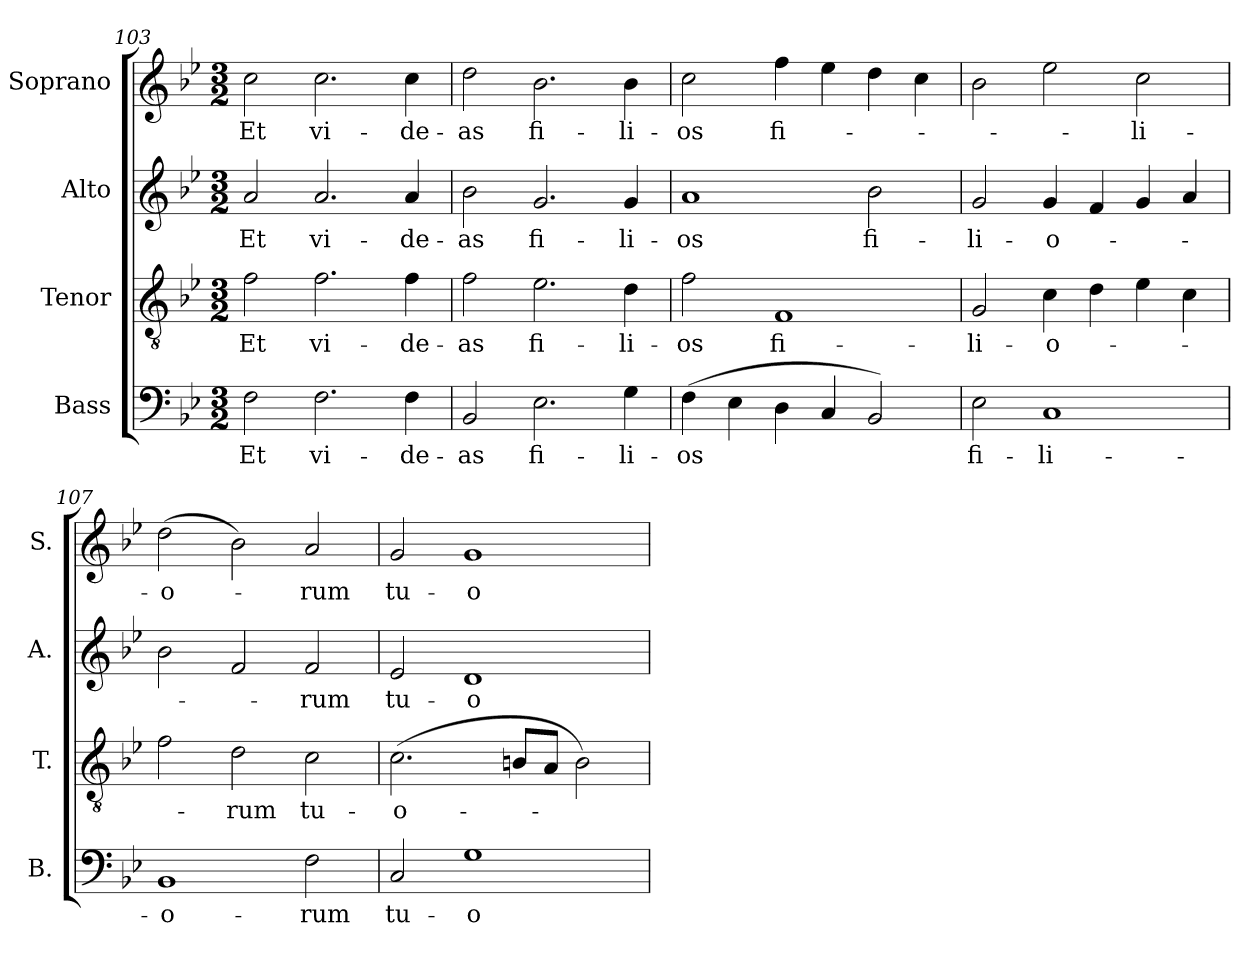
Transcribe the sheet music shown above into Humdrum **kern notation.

**kern	**text	**kern	**text	**kern	**text	**kern	**text
*part4	*part4	*part3	*part3	*part2	*part2	*part1	*part1
*staff4	*staff4	*staff3	*staff3	*staff2	*staff2	*staff1	*staff1
*I"Bass	*	*I"Tenor	*	*I"Alto	*	*I"Soprano	*
*I'B.	*	*I'T.	*	*I'A.	*	*I'S.	*
*clefF4	*	*clefGv2	*	*clefG2	*	*clefG2	*
*	*	*ITrd7c12	*	*	*	*	*
*k[b-e-]	*	*k[b-e-]	*	*k[b-e-]	*	*k[b-e-]	*
*B-:	*	*B-:	*	*B-:	*	*B-:	*
*M3/2	*	*M3/2	*	*M3/2	*	*M3/2	*
=103	=103	=103	=103	=103	=103	=103	=103
!	!LO:LY:b:color=#000000	!	!	!	!	!	!
!	!	!	!LO:LY:b:color=#000000	!	!	!	!
!	!	!	!	!	!LO:LY:b:color=#000000	!	!
!	!	!	!	!	!	!	!LO:LY:b:color=#000000
2Fi\	Et	2Fi\	Et	2ai/	Et	2cci\	Et
!	!LO:LY:b:color=#000000	!	!	!	!	!	!
!	!	!	!LO:LY:b:color=#000000	!	!	!	!
!	!	!	!	!	!LO:LY:b:color=#000000	!	!
!	!	!	!	!	!	!	!LO:LY:b:color=#000000
2.Fi\	vi-	2.Fi\	vi-	2.ai/	vi-	2.cci\	vi-
!	!LO:LY:b:color=#000000	!	!	!	!	!	!
!	!	!	!LO:LY:b:color=#000000	!	!	!	!
!	!	!	!	!	!LO:LY:b:color=#000000	!	!
!	!	!	!	!	!	!	!LO:LY:b:color=#000000
4Fi\	-de-	4Fi\	-de-	4ai/	-de-	4cci\	-de-
=104	=104	=104	=104	=104	=104	=104	=104
!	!LO:LY:b:color=#000000	!	!	!	!	!	!
!	!	!	!LO:LY:b:color=#000000	!	!	!	!
!	!	!	!	!	!LO:LY:b:color=#000000	!	!
!	!	!	!	!	!	!	!LO:LY:b:color=#000000
2BB-i/	-as	2Fi\	-as	2b-i\	-as	2ddi\	-as
!	!LO:LY:b:color=#000000	!	!	!	!	!	!
!	!	!	!LO:LY:b:color=#000000	!	!	!	!
!	!	!	!	!	!LO:LY:b:color=#000000	!	!
!	!	!	!	!	!	!	!LO:LY:b:color=#000000
2.E-i\	fi-	2.E-i\	fi-	2.gi/	fi-	2.b-i\	fi-
!	!LO:LY:b:color=#000000	!	!	!	!	!	!
!	!	!	!LO:LY:b:color=#000000	!	!	!	!
!	!	!	!	!	!LO:LY:b:color=#000000	!	!
!	!	!	!	!	!	!	!LO:LY:b:color=#000000
4Gi\	-li-	4Di\	-li-	4gi/	-li-	4b-i\	-li-
!!LO:LB:g=z
=105	=105	=105	=105	=105	=105	=105	=105
!	!LO:LY:b:color=#000000	!	!	!	!	!	!
!	!	!	!LO:LY:b:color=#000000	!	!	!	!
!	!	!	!	!	!LO:LY:b:color=#000000	!	!
!	!	!	!	!	!	!	!LO:LY:b:color=#000000
(4Fi\	-os	2Fi\	-os	1ai	-os	2cci\	-os
4E-i\	.	.	.	.	.	.	.
!	!	!	!LO:LY:b:color=#000000	!	!	!	!
!	!	!	!	!	!	!	!LO:LY:b:color=#000000
4Di\	.	1FFi	fi-	.	.	4ffi\	fi-
4Ci/	.	.	.	.	.	4ee-i\	.
!	!	!	!	!	!LO:LY:b:color=#000000	!	!
2BB-i/)	.	.	.	2b-i\	fi-	4ddi\	.
.	.	.	.	.	.	4cci\	.
=106	=106	=106	=106	=106	=106	=106	=106
!	!LO:LY:b:color=#000000	!	!	!	!	!	!
!	!	!	!LO:LY:b:color=#000000	!	!	!	!
!	!	!	!	!	!LO:LY:b:color=#000000	!	!
2E-i\	fi-	2GGi/	-li-	2gi/	-li-	2b-i\	.
!	!LO:LY:b:color=#000000	!	!	!	!	!	!
!	!	!	!LO:LY:b:color=#000000	!	!	!	!
!	!	!	!	!	!LO:LY:b:color=#000000	!	!
1Ci	-li-	4Ci\	-o-	4gi/	-o-	2ee-i\	.
.	.	4Di\	.	4fi/	.	.	.
!	!	!	!	!	!	!	!LO:LY:b:color=#000000
.	.	4E-i\	.	4gi/	.	2cci\	-li-
.	.	4Ci\	.	4ai/	.	.	.
=107	=107	=107	=107	=107	=107	=107	=107
!	!LO:LY:b:color=#000000	!	!	!	!	!	!
!	!	!	!	!	!	!	!LO:LY:b:color=#000000
1BB-i	-o-	2Fi\	.	2b-i\	.	(2ddi\	-o-
!	!	!	!LO:LY:b:color=#000000	!	!	!	!
.	.	2Di\	-rum	2fi/	.	2b-i\)	.
!	!LO:LY:b:color=#000000	!	!	!	!	!	!
!	!	!	!LO:LY:b:color=#000000	!	!	!	!
!	!	!	!	!	!LO:LY:b:color=#000000	!	!
!	!	!	!	!	!	!	!LO:LY:b:color=#000000
2Fi\	-rum	2Ci\	tu-	2fi/	-rum	2ai/	-rum
=108	=108	=108	=108	=108	=108	=108	=108
!	!LO:LY:b:color=#000000	!	!	!	!	!	!
!	!	!	!LO:LY:b:color=#000000	!	!	!	!
!	!	!	!	!	!LO:LY:b:color=#000000	!	!
!	!	!	!	!	!	!	!LO:LY:b:color=#000000
2Ci/	tu-	(2.Ci\	-o-	2e-i/	tu-	2gi/	tu-
!	!LO:LY:b:color=#000000	!	!	!	!	!	!
!	!	!	!	!	!LO:LY:b:color=#000000	!	!
!	!	!	!	!	!	!	!LO:LY:b:color=#000000
1Gi	-o-	.	.	1di	-o-	1gi	-o-
.	.	8BBni/L	.	.	.	.	.
.	.	8AAi/J	.	.	.	.	.
.	.	2BBi\)	.	.	.	.	.
=	=	=	=	=	=	=	=
*-	*-	*-	*-	*-	*-	*-	*-
